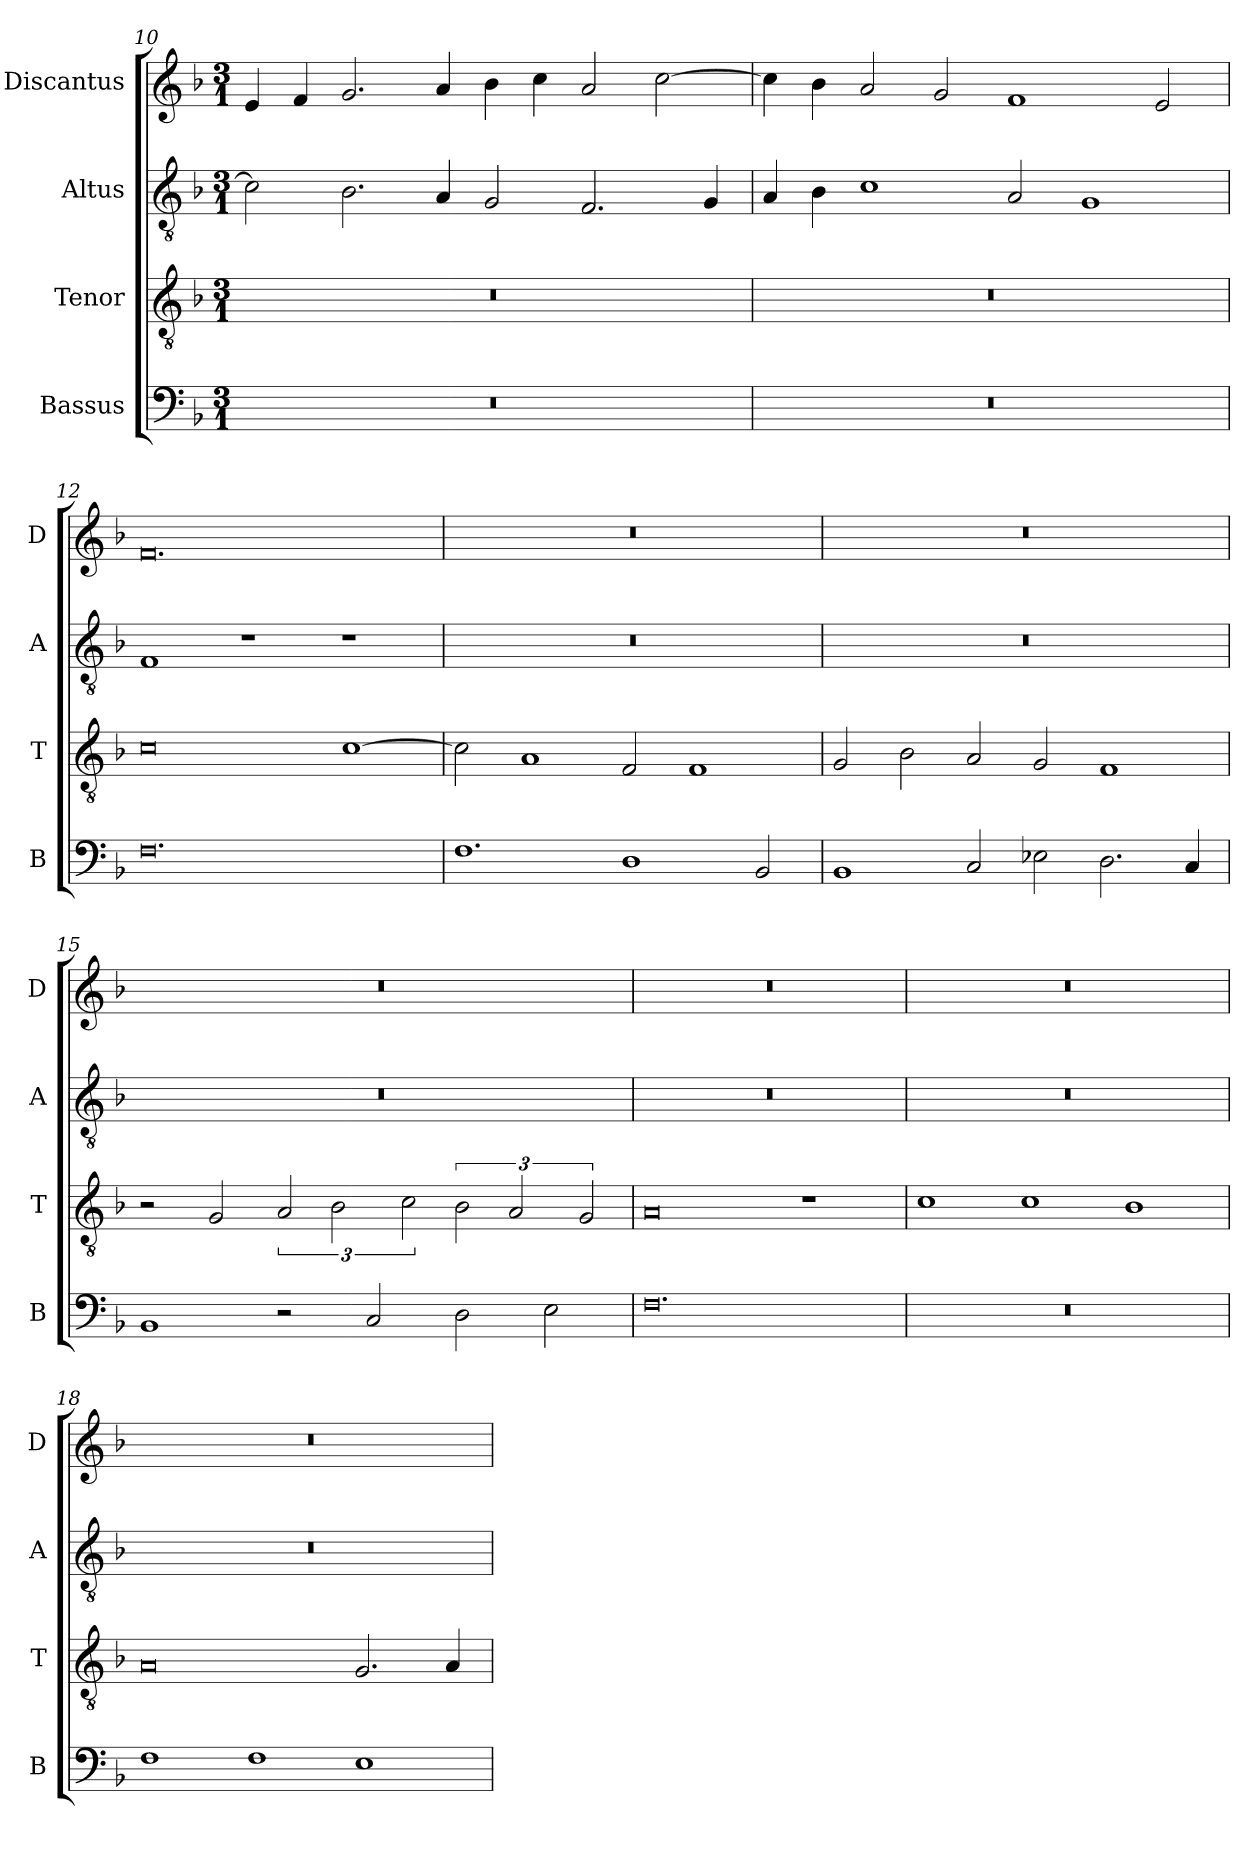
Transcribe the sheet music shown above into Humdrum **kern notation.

**kern	**kern	**kern	**kern
*part4	*part3	*part2	*part1
*staff4	*staff3	*staff2	*staff1
*I"Bassus	*I"Tenor	*I"Altus	*I"Discantus
*I'B	*I'T	*I'A	*I'D
*clefF4	*clefGv2	*clefGv2	*clefG2
*k[b-]	*k[b-]	*k[b-]	*k[b-]
*M3/1	*M3/1	*M3/1	*M3/1
=10	=10	=10	=10
0.r	0.r	2c\]	4e/
.	.	.	4f/
.	.	2.B-\	2.g/
.	.	4A/	4a/
.	.	2G/	4b-\
.	.	.	4cc\
.	.	2.F/	2a/
.	.	.	[2cc\
.	.	4G/	.
=11	=11	=11	=11
0.r	0.r	4A/	4cc\]
.	.	4B-\	4b-\
.	.	1c	2a/
.	.	.	2g/
.	.	2A/	1f
.	.	1G	.
.	.	.	2e/
=12	=12	=12	=12
0.F	0c	1F	0.f
.	.	1r	.
.	[1c	1r	.
=13	=13	=13	=13
1.F	2c\]	0.r	0.r
.	1A	.	.
1D	2F/	.	.
.	1F	.	.
2BB-/	.	.	.
=14	=14	=14	=14
1BB-	2G/	0.r	0.r
.	2B-\	.	.
2C/	2A/	.	.
2E-X\	2G/	.	.
2.D\	1F	.	.
4C/	.	.	.
=15	=15	=15	=15
1BB-	2r	0.r	0.r
.	2G/	.	.
2r	3A/	.	.
.	3B-\	.	.
2C/	.	.	.
.	3c\	.	.
2D\	3B-\	.	.
.	3A/	.	.
2E\	.	.	.
.	3G/	.	.
=16	=16	=16	=16
0.F	0A	0.r	0.r
.	1r	.	.
=17	=17	=17	=17
0.r	1c	0.r	0.r
.	1c	.	.
.	1B-	.	.
=18	=18	=18	=18
1F	0A	0.r	0.r
1F	.	.	.
1E	2.G/	.	.
.	4A/	.	.
=	=	=	=
*-	*-	*-	*-
